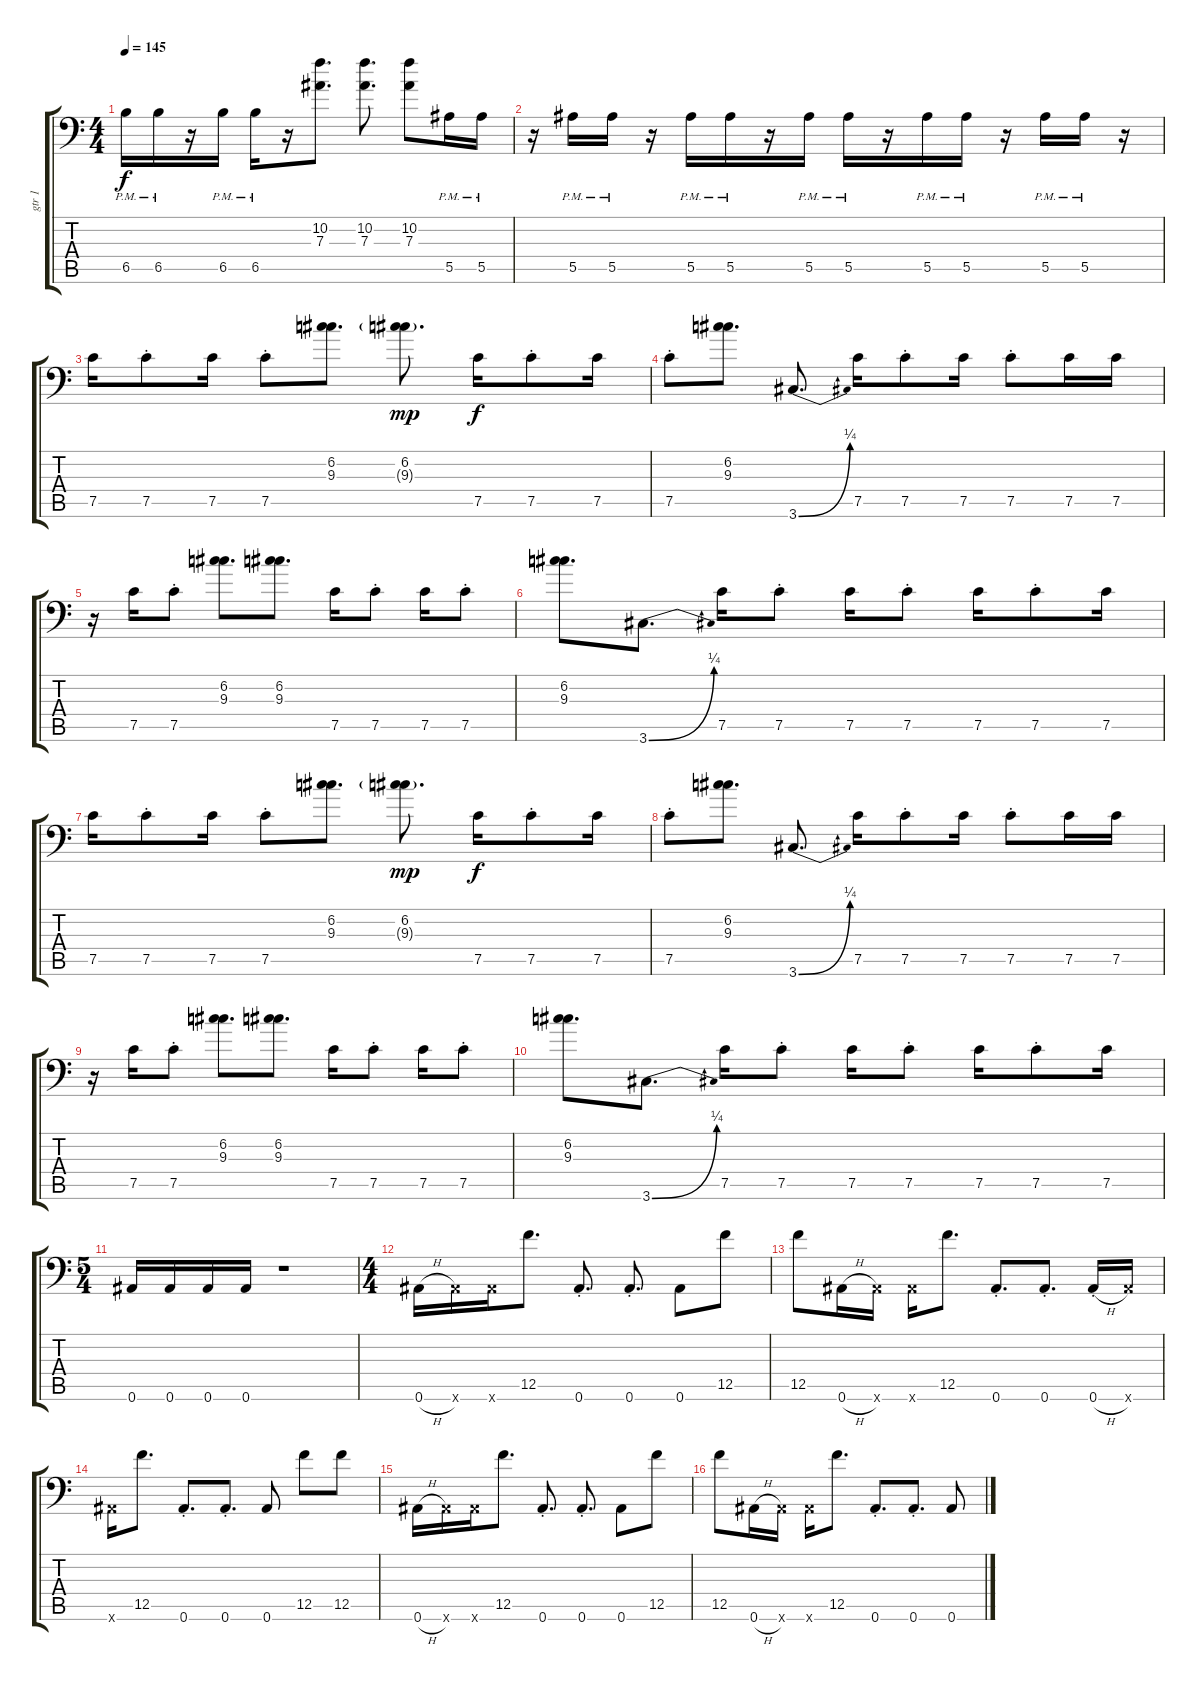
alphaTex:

\track ("gtr 1" "gtr 1") {instrument distortionguitar}
\staff {score tabs}
\tuning (C4 G3 Eb3 Bb2 F2 Bb1) {hide}
\ts (4 4)
\tempo 145
\clef f4
\ks c
6.5{pm}.16{dy f} 6.5{pm}.16 r.16 6.5{pm}.16 6.5{pm}.16 r.16 (10.2 7.3).8{d} (10.2 7.3).8{d} (10.2 7.3).8 5.5{pm}.16 5.5{pm}.16 |
r.16 5.5{pm}.16 5.5{pm}.16 r.16 5.5{pm}.16 5.5{pm}.16 r.16 5.5{pm}.16 5.5{pm}.16 r.16 5.5{pm}.16 5.5{pm}.16 r.16 5.5{pm}.16 5.5{pm}.16 r.16 |
7.5.16 7.5{st}.8 7.5.16 7.5{st}.8 (6.2 9.3).8{d} (6.2 9.3{g}).8{d dy mp} 7.5.16{dy f} 7.5{st}.8 7.5.16 |
7.5{st}.8 (6.2 9.3).8{d} 3.6{be (bend 0 0 60 1)}.8{d} 7.5.16 7.5{st}.8 7.5.16 7.5{st}.8 7.5.16 7.5.16 |
r.16 7.5.16 7.5{st}.8 (6.2 9.3).8{d} (6.2 9.3).8{d} 7.5.16 7.5{st}.8 7.5.16 7.5{st}.8 |
(6.2 9.3).8{d} 3.6{be (bend 0 0 60 1)}.8{d} 7.5.16 7.5{st}.8 7.5.16 7.5{st}.8 7.5.16 7.5{st}.8 7.5.16 |
7.5.16 7.5{st}.8 7.5.16 7.5{st}.8 (6.2 9.3).8{d} (6.2 9.3{g}).8{d dy mp} 7.5.16{dy f} 7.5{st}.8 7.5.16 |
7.5{st}.8 (6.2 9.3).8{d} 3.6{be (bend 0 0 60 1)}.8{d} 7.5.16 7.5{st}.8 7.5.16 7.5{st}.8 7.5.16 7.5.16 |
r.16 7.5.16 7.5{st}.8 (6.2 9.3).8{d} (6.2 9.3).8{d} 7.5.16 7.5{st}.8 7.5.16 7.5{st}.8 |
(6.2 9.3).8{d} 3.6{be (bend 0 0 60 1)}.8{d} 7.5.16 7.5{st}.8 7.5.16 7.5{st}.8 7.5.16 7.5{st}.8 7.5.16 |
\ts (5 4)
0.6.16 0.6.16 0.6.16 0.6.16 r.1 |
\ts (4 4)
0.6{h}.16 0.6{x}.16 0.6{x}.16 12.5.8{d} 0.6{st}.8{d} 0.6{st}.8{d} 0.6.8 12.5.8 |
12.5.8 0.6{h}.16 0.6{x}.16 0.6{x}.16 12.5.8{d} 0.6{st}.8{d} 0.6{st}.8{d} 0.6{h st}.16 0.6{x}.16 |
0.6{x}.16 12.5.8{d} 0.6{st}.8{d} 0.6{st}.8{d} 0.6.8 12.5.8 12.5.8 |
0.6{h}.16 0.6{x}.16 0.6{x}.16 12.5.8{d} 0.6{st}.8{d} 0.6{st}.8{d} 0.6.8 12.5.8 |
12.5.8 0.6{h}.16 0.6{x}.16 0.6{x}.16 12.5.8{d} 0.6{st}.8{d} 0.6{st}.8{d} 0.6.8
